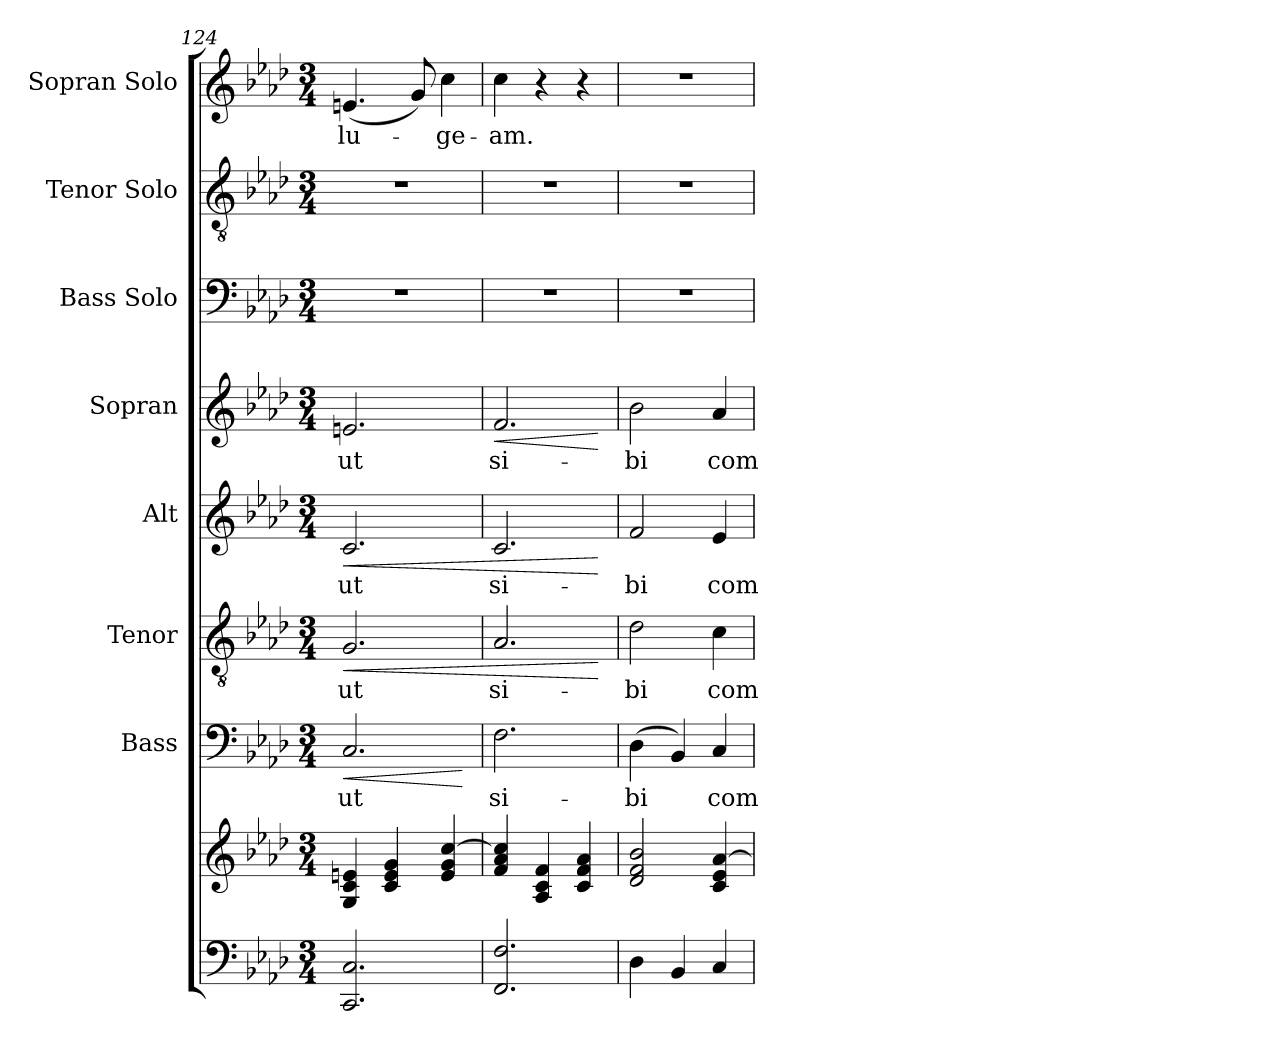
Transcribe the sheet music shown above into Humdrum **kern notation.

**kern	**kern	**kern	**text	**dynam	**kern	**text	**dynam	**kern	**text	**dynam	**kern	**text	**dynam	**kern	**kern	**kern	**text
*part8	*part8	*part7	*part7	*part7	*part6	*part6	*part6	*part5	*part5	*part5	*part4	*part4	*part4	*part3	*part2	*part1	*part1
*staff9	*staff8	*staff7	*staff7	*staff7	*staff6	*staff6	*staff6	*staff5	*staff5	*staff5	*staff4	*staff4	*staff4	*staff3	*staff2	*staff1	*staff1
*	*	*I"Bass	*	*	*I"Tenor	*	*	*I"Alt	*	*	*I"Sopran	*	*	*I"Bass Solo	*I"Tenor Solo	*I"Sopran Solo	*
*	*	*I'B.	*	*	*I'T.	*	*	*I'A.	*	*	*I'S.	*	*	*I'B. Solo	*I'T. Solo	*I'S. Solo	*
*clefF4	*clefG2	*clefF4	*	*	*clefGv2	*	*	*clefG2	*	*	*clefG2	*	*	*clefF4	*clefGv2	*clefG2	*
*k[b-e-a-d-]	*k[b-e-a-d-]	*k[b-e-a-d-]	*	*	*k[b-e-a-d-]	*	*	*k[b-e-a-d-]	*	*	*k[b-e-a-d-]	*	*	*k[b-e-a-d-]	*k[b-e-a-d-]	*k[b-e-a-d-]	*
*A-:	*A-:	*A-:	*	*	*A-:	*	*	*A-:	*	*	*A-:	*	*	*A-:	*A-:	*A-:	*
*M3/4	*M3/4	*M3/4	*	*	*M3/4	*	*	*M3/4	*	*	*M3/4	*	*	*M3/4	*M3/4	*M3/4	*
=124	=124	=124	=124	=124	=124	=124	=124	=124	=124	=124	=124	=124	=124	=124	=124	=124	=124
!	!	!	!LO:LY:b	!LO:HP:b	!	!LO:LY:b	!LO:HP:b	!	!LO:LY:b	!LO:HP:b	!	!LO:LY:b	!	!	!	!	!LO:LY:b
2.CC/ 2.C/	4G/ 4c/ 4en/	2.C/	ut	<	2.G/	ut	<	2.c/	ut	<	2.en/	ut	.	2.r	2.r	(<4.en/	lu-
.	4c/ 4e/ 4g/	.	.	.	.	.	.	.	.	.	.	.	.	.	.	.	.
.	.	.	.	.	.	.	.	.	.	.	.	.	.	.	.	8g/)	.
!	!	!	!	!	!	!	!	!	!	!	!	!	!	!	!	!	!LO:LY:b
.	4e/ 4g/ [>4cc/	.	.	.	.	.	.	.	.	.	.	.	.	.	.	4cc\	-ge-
.	.	.	.	[	.	.	.	.	.	.	.	.	.	.	.	.	.
=125	=125	=125	=125	=125	=125	=125	=125	=125	=125	=125	=125	=125	=125	=125	=125	=125	=125
!	!	!	!LO:LY:b	!	!	!LO:LY:b	!	!	!LO:LY:b	!	!	!LO:LY:b	!LO:HP:b	!	!	!	!LO:LY:b
2.FF/ 2.F/	4f/ 4a-/ 4cc/]	2.F\	si-	.	2.A-/	si-	.	2.c/	si-	.	2.f/	si-	<	2.r	2.r	4cc\	-am.
.	4A-/ 4c/ 4f/	.	.	.	.	.	.	.	.	.	.	.	.	.	.	4r	.
.	4c/ 4f/ 4a-/	.	.	.	.	.	.	.	.	.	.	.	.	.	.	4r	.
.	.	.	.	.	.	.	[	.	.	[	.	.	[	.	.	.	.
!!LO:LB:g=z
=126	=126	=126	=126	=126	=126	=126	=126	=126	=126	=126	=126	=126	=126	=126	=126	=126	=126
!	!	!	!LO:LY:b	!	!	!LO:LY:b	!	!	!LO:LY:b	!	!	!LO:LY:b	!	!	!	!	!
4D-\	2d-/ 2f/ 2b-/	(>4D-\	-bi	.	2d-\	-bi	.	2f/	-bi	.	2b-\	-bi	.	2.r	2.r	2.r	.
4BB-/	.	4BB-/)	.	.	.	.	.	.	.	.	.	.	.	.	.	.	.
!	!	!	!LO:LY:b	!	!	!LO:LY:b	!	!	!LO:LY:b	!	!	!LO:LY:b	!	!	!	!	!
4C/	4c/ 4e-/ [>4a-/	4C/	com-	.	4c\	com-	.	4e-/	com-	.	4a-/	com-	.	.	.	.	.
=	=	=	=	=	=	=	=	=	=	=	=	=	=	=	=	=	=
*-	*-	*-	*-	*-	*-	*-	*-	*-	*-	*-	*-	*-	*-	*-	*-	*-	*-
